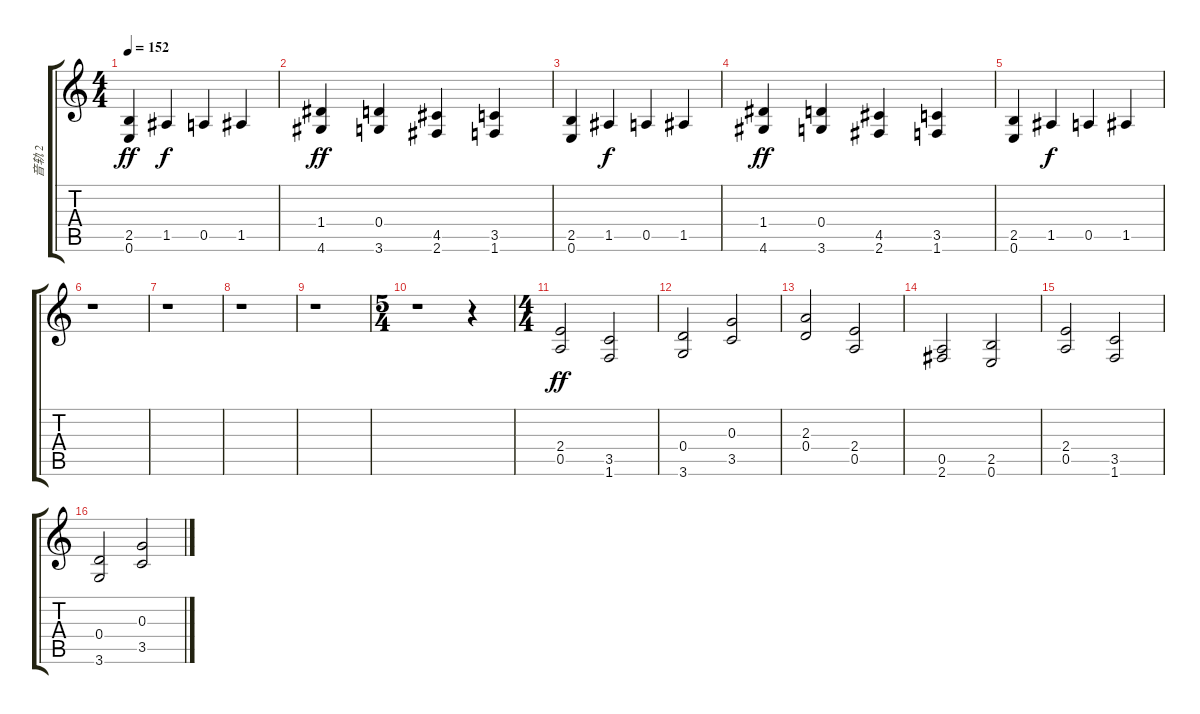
\track ("音轨 2" "音轨 2") {instrument overdrivenguitar}
\staff {score tabs}
\tuning (E4 B3 G3 D3 A2 E2) {hide}
\ts (4 4)
\tempo 152
\clef g2
\ks c
(2.5 0.6).4{dy ff} 1.5.4{dy f} 0.5.4 1.5.4 |
(1.4 4.6).4{dy ff} (0.4 3.6).4 (4.5 2.6).4 (3.5 1.6).4 |
(2.5 0.6).4 1.5.4{dy f} 0.5.4 1.5.4 |
(1.4 4.6).4{dy ff} (0.4 3.6).4 (4.5 2.6).4 (3.5 1.6).4 |
(2.5 0.6).4 1.5.4{dy f} 0.5.4 1.5.4 |
r.1 |
r.1 |
r.1 |
r.1 |
\ts (5 4)
r.1 r.4 |
\ts (4 4)
(2.4 0.5).2{dy ff} (3.5 1.6).2 |
(0.4 3.6).2 (0.3 3.5).2 |
(2.3 0.4).2 (2.4 0.5).2 |
(0.5 2.6).2 (2.5 0.6).2 |
(2.4 0.5).2 (3.5 1.6).2 |
(0.4 3.6).2 (0.3 3.5).2
